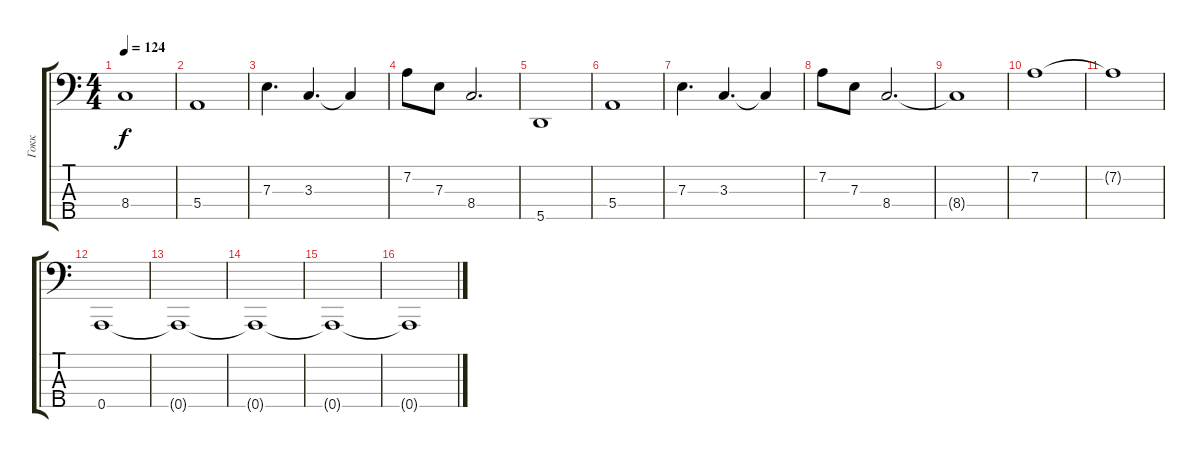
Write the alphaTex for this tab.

\track ("Гокк" "Гокк") {instrument electricbassfinger}
\staff {score tabs}
\tuning (Gb2 D2 A1 E1 A0) {hide}
\ts (4 4)
\tempo 124
\clef f4
\ks c
8.4{t}.1{dy f} |
5.4.1 |
7.3.4{d} 3.3.4{d} 3.3{t}.4 |
7.2.8 7.3.8 8.4.2{d} |
5.5.1 |
5.4.1 |
7.3.4{d} 3.3.4{d} 3.3{t}.4 |
7.2.8 7.3.8 8.4.2{d} |
8.4{t}.1 |
7.2.1 |
7.2{t}.1 |
0.5.1 |
0.5{t}.1 |
0.5{t}.1 |
0.5{t}.1 |
0.5{t}.1
